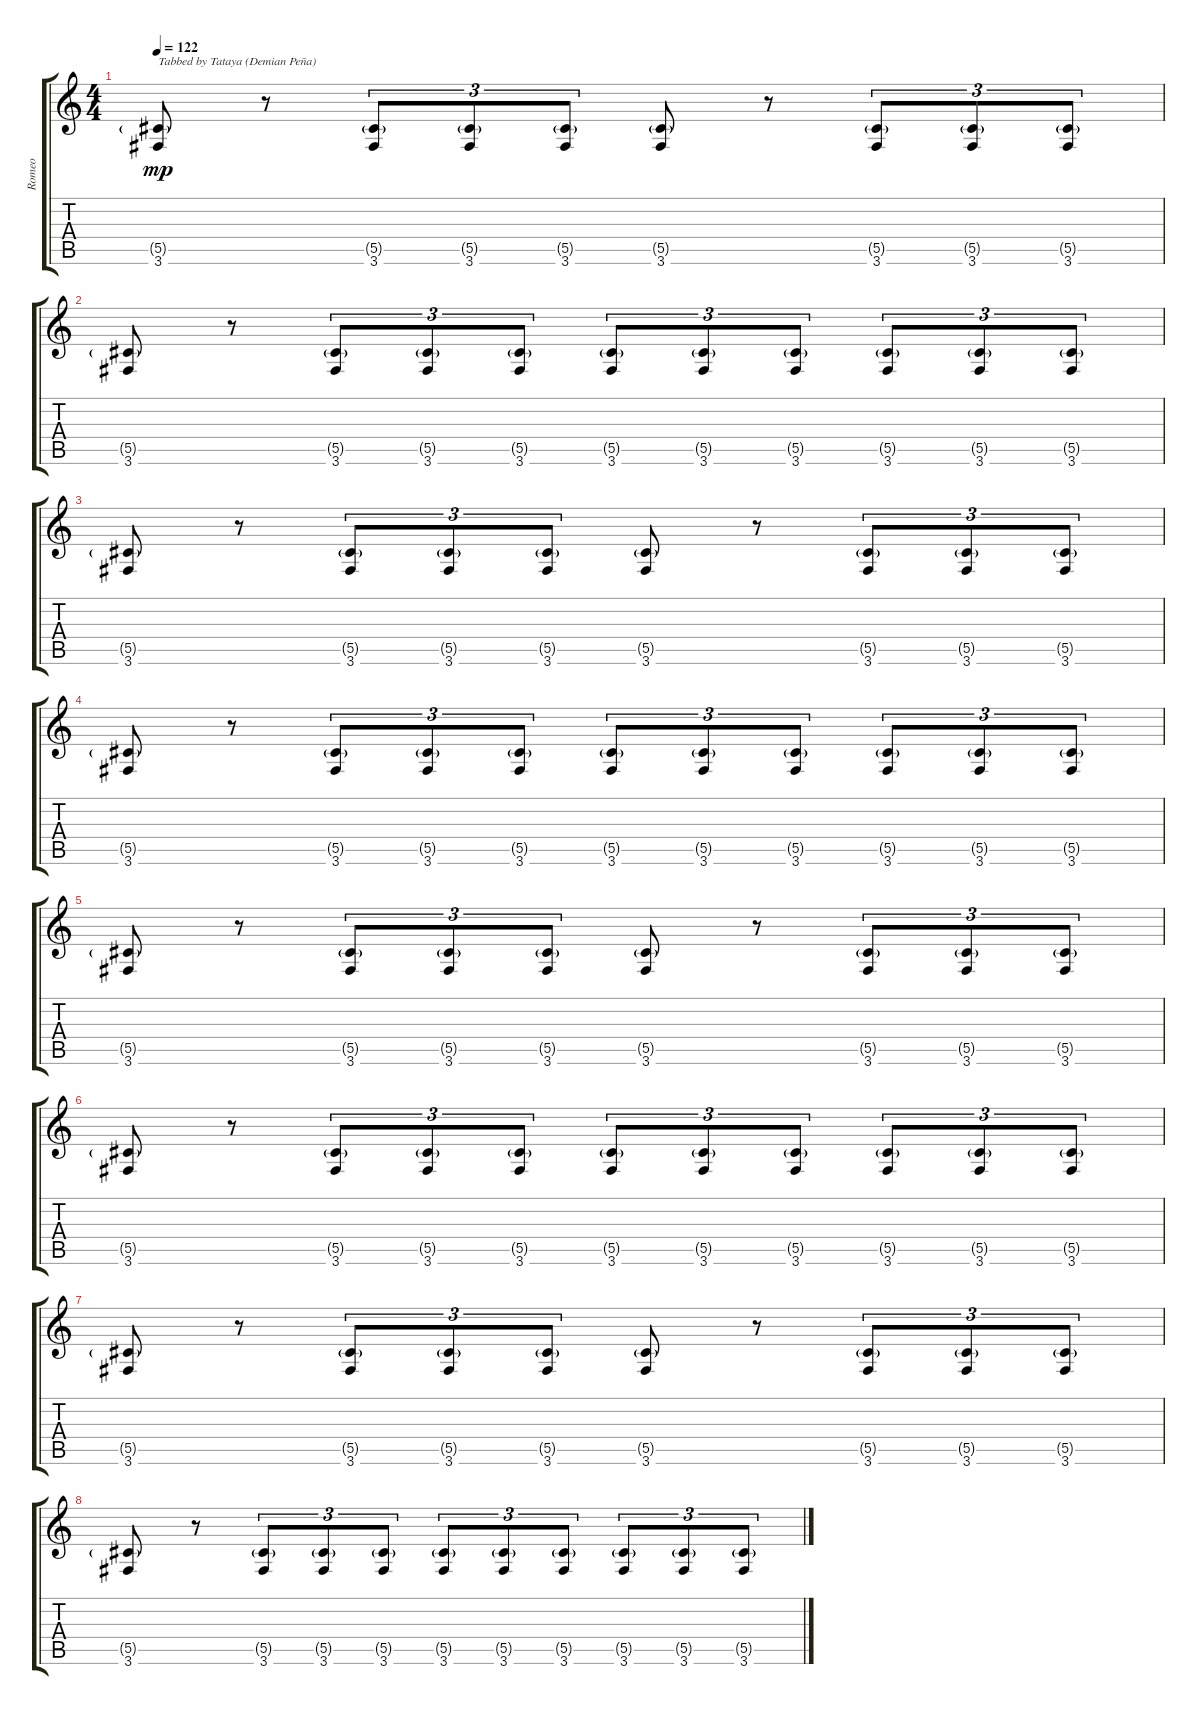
\track ("Romeo " "Romeo ") {instrument distortionguitar}
\staff {score tabs}
\tuning (Eb4 Bb3 Gb3 Db3 Ab2 Eb2) {hide}
\ts (4 4)
\tempo 122
\clef g2
\ks c
(5.5{g} 3.6).8{txt "Tabbed by Tataya (Demian Peña)" dy mp instrument distortionguitar} r.8 (5.5{g} 3.6).8{tu (3 2)} (5.5{g} 3.6).8{tu (3 2)} (5.5{g} 3.6).8{tu (3 2)} (5.5{g} 3.6).8 r.8 (5.5{g} 3.6).8{tu (3 2)} (5.5{g} 3.6).8{tu (3 2)} (5.5{g} 3.6).8{tu (3 2)} |
(5.5{g} 3.6).8 r.8 (5.5{g} 3.6).8{tu (3 2)} (5.5{g} 3.6).8{tu (3 2)} (5.5{g} 3.6).8{tu (3 2)} (5.5{g} 3.6).8{tu (3 2)} (5.5{g} 3.6).8{tu (3 2)} (5.5{g} 3.6).8{tu (3 2)} (5.5{g} 3.6).8{tu (3 2)} (5.5{g} 3.6).8{tu (3 2)} (5.5{g} 3.6).8{tu (3 2)} |
(5.5{g} 3.6).8 r.8 (5.5{g} 3.6).8{tu (3 2)} (5.5{g} 3.6).8{tu (3 2)} (5.5{g} 3.6).8{tu (3 2)} (5.5{g} 3.6).8 r.8 (5.5{g} 3.6).8{tu (3 2)} (5.5{g} 3.6).8{tu (3 2)} (5.5{g} 3.6).8{tu (3 2)} |
(5.5{g} 3.6).8 r.8 (5.5{g} 3.6).8{tu (3 2)} (5.5{g} 3.6).8{tu (3 2)} (5.5{g} 3.6).8{tu (3 2)} (5.5{g} 3.6).8{tu (3 2)} (5.5{g} 3.6).8{tu (3 2)} (5.5{g} 3.6).8{tu (3 2)} (5.5{g} 3.6).8{tu (3 2)} (5.5{g} 3.6).8{tu (3 2)} (5.5{g} 3.6).8{tu (3 2)} |
(5.5{g} 3.6).8 r.8 (5.5{g} 3.6).8{tu (3 2)} (5.5{g} 3.6).8{tu (3 2)} (5.5{g} 3.6).8{tu (3 2)} (5.5{g} 3.6).8 r.8 (5.5{g} 3.6).8{tu (3 2)} (5.5{g} 3.6).8{tu (3 2)} (5.5{g} 3.6).8{tu (3 2)} |
(5.5{g} 3.6).8 r.8 (5.5{g} 3.6).8{tu (3 2)} (5.5{g} 3.6).8{tu (3 2)} (5.5{g} 3.6).8{tu (3 2)} (5.5{g} 3.6).8{tu (3 2)} (5.5{g} 3.6).8{tu (3 2)} (5.5{g} 3.6).8{tu (3 2)} (5.5{g} 3.6).8{tu (3 2)} (5.5{g} 3.6).8{tu (3 2)} (5.5{g} 3.6).8{tu (3 2)} |
(5.5{g} 3.6).8 r.8 (5.5{g} 3.6).8{tu (3 2)} (5.5{g} 3.6).8{tu (3 2)} (5.5{g} 3.6).8{tu (3 2)} (5.5{g} 3.6).8 r.8 (5.5{g} 3.6).8{tu (3 2)} (5.5{g} 3.6).8{tu (3 2)} (5.5{g} 3.6).8{tu (3 2)} |
(5.5{g} 3.6).8 r.8 (5.5{g} 3.6).8{tu (3 2)} (5.5{g} 3.6).8{tu (3 2)} (5.5{g} 3.6).8{tu (3 2)} (5.5{g} 3.6).8{tu (3 2)} (5.5{g} 3.6).8{tu (3 2)} (5.5{g} 3.6).8{tu (3 2)} (5.5{g} 3.6).8{tu (3 2)} (5.5{g} 3.6).8{tu (3 2)} (5.5{g} 3.6).8{tu (3 2)}
